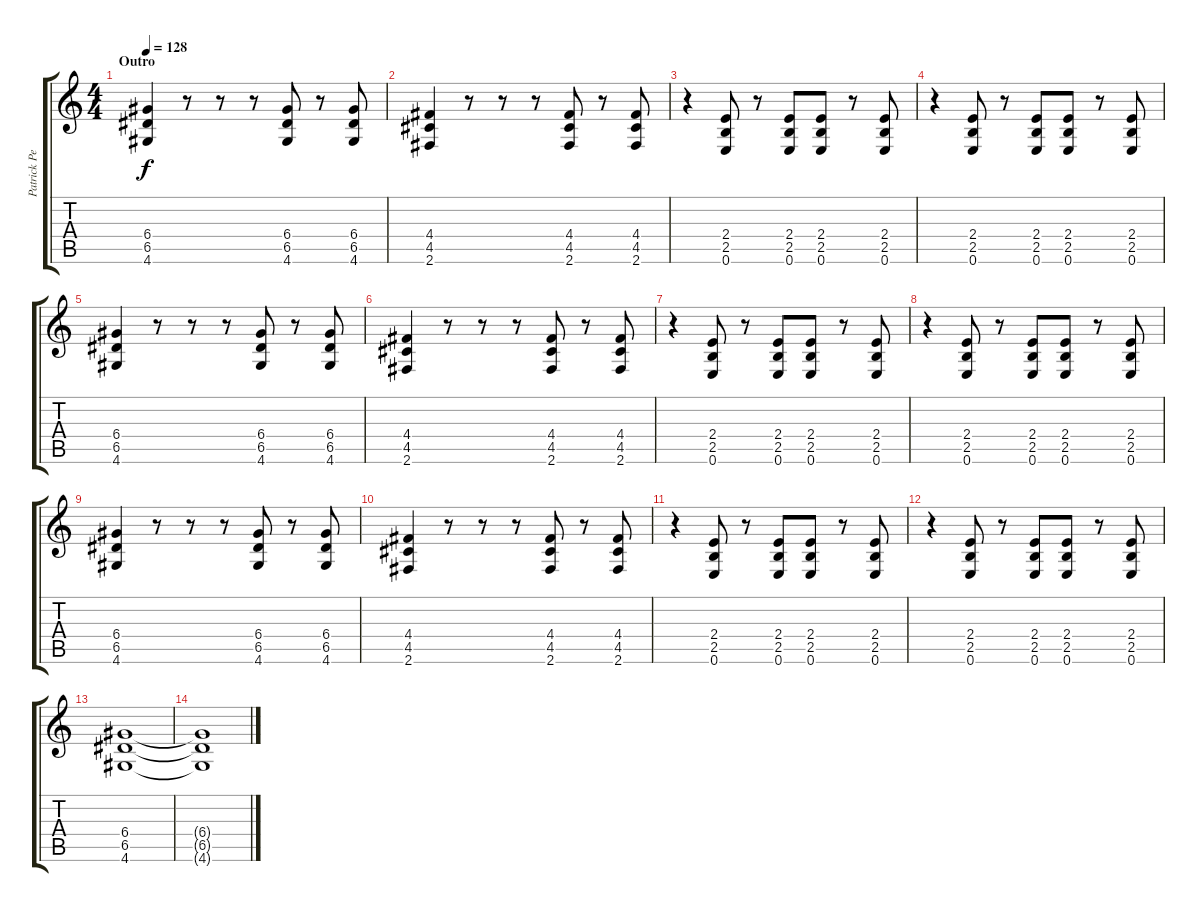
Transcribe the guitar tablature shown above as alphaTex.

\track ("Patrick Pentland" "Patrick Pe") {instrument overdrivenguitar}
\staff {score tabs}
\tuning (E4 B3 G3 D3 A2 E2) {hide}
\ts (4 4)
\section ("" "Outro")
\tempo 128
\clef g2
\ks c
(6.4 6.5 4.6).4{dy f} r.8 r.8 r.8 (6.4 6.5 4.6).8 r.8 (6.4 6.5 4.6).8 |
(4.4 4.5 2.6).4 r.8 r.8 r.8 (4.4 4.5 2.6).8 r.8 (4.4 4.5 2.6).8 |
r.4 (2.4 2.5 0.6).8 r.8 (2.4 2.5 0.6).8 (2.4 2.5 0.6).8 r.8 (2.4 2.5 0.6).8 |
r.4 (2.4 2.5 0.6).8 r.8 (2.4 2.5 0.6).8 (2.4 2.5 0.6).8 r.8 (2.4 2.5 0.6).8 |
(6.4 6.5 4.6).4 r.8 r.8 r.8 (6.4 6.5 4.6).8 r.8 (6.4 6.5 4.6).8 |
(4.4 4.5 2.6).4 r.8 r.8 r.8 (4.4 4.5 2.6).8 r.8 (4.4 4.5 2.6).8 |
r.4 (2.4 2.5 0.6).8 r.8 (2.4 2.5 0.6).8 (2.4 2.5 0.6).8 r.8 (2.4 2.5 0.6).8 |
r.4 (2.4 2.5 0.6).8 r.8 (2.4 2.5 0.6).8 (2.4 2.5 0.6).8 r.8 (2.4 2.5 0.6).8 |
(6.4 6.5 4.6).4 r.8 r.8 r.8 (6.4 6.5 4.6).8 r.8 (6.4 6.5 4.6).8 |
(4.4 4.5 2.6).4 r.8 r.8 r.8 (4.4 4.5 2.6).8 r.8 (4.4 4.5 2.6).8 |
r.4 (2.4 2.5 0.6).8 r.8 (2.4 2.5 0.6).8 (2.4 2.5 0.6).8 r.8 (2.4 2.5 0.6).8 |
r.4 (2.4 2.5 0.6).8 r.8 (2.4 2.5 0.6).8 (2.4 2.5 0.6).8 r.8 (2.4 2.5 0.6).8 |
(6.4 6.5 4.6).1 |
(6.4{t} 6.5{t} 4.6{t}).1
